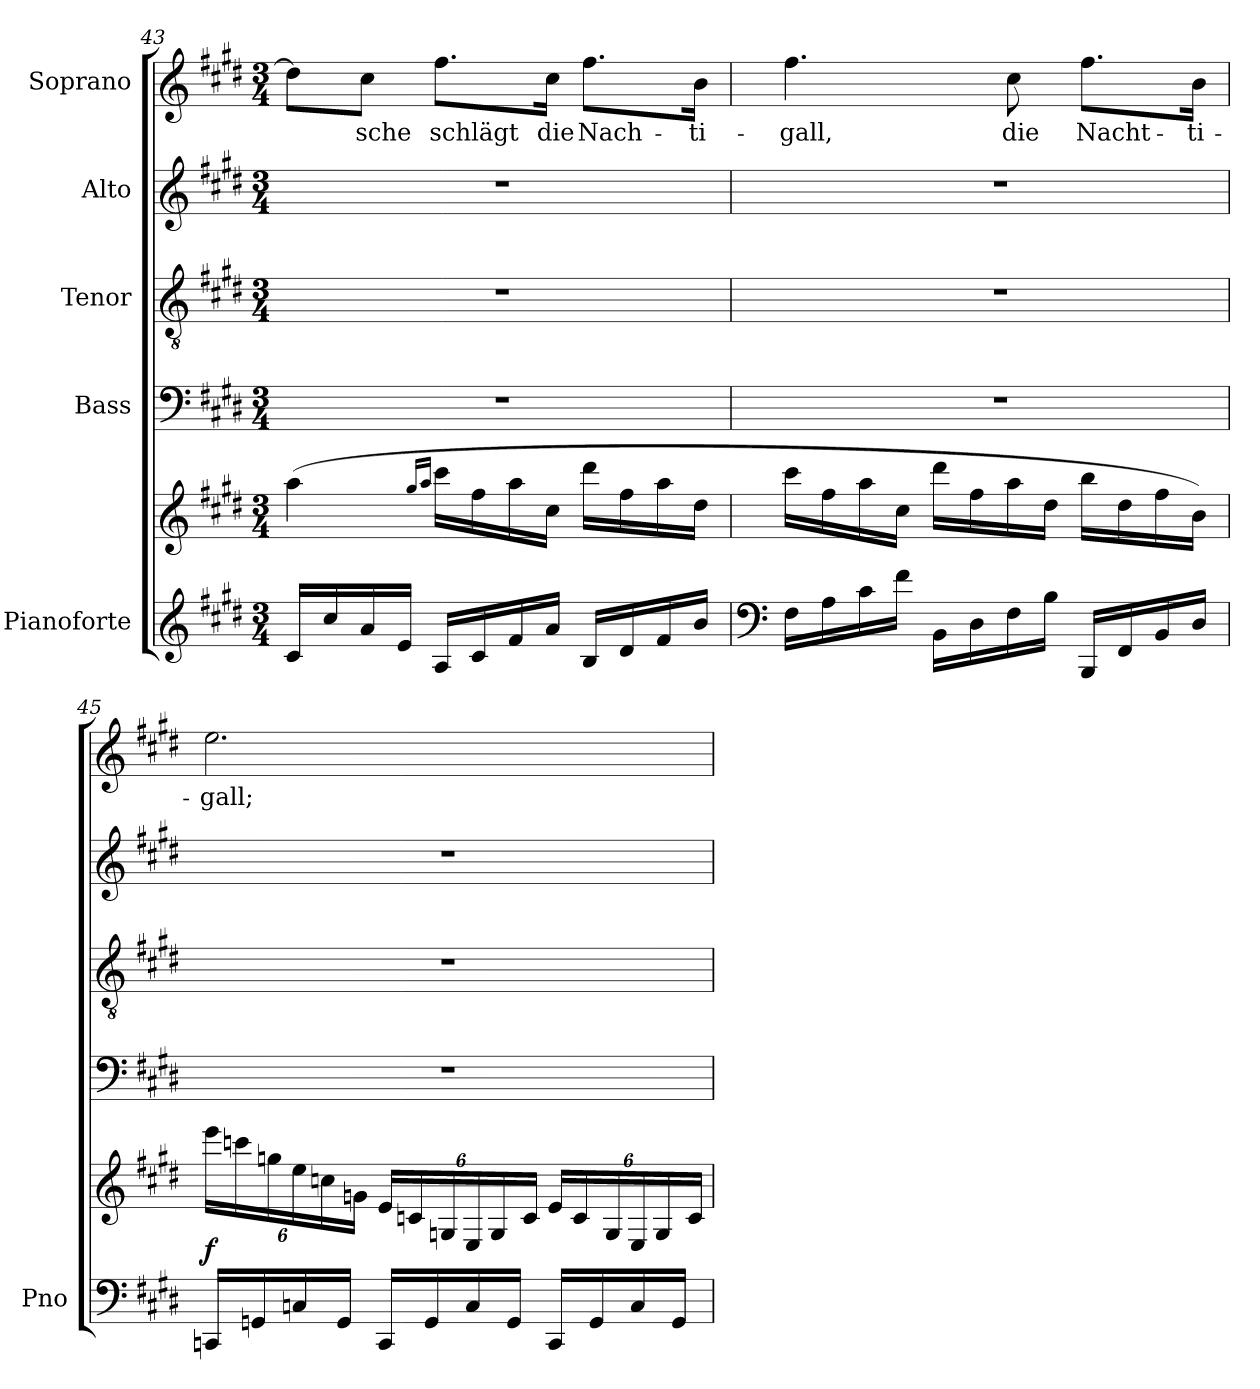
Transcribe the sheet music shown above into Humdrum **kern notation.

**kern	**kern	**dynam	**kern	**kern	**kern	**kern	**text
*part5	*part5	*part5	*part4	*part3	*part2	*part1	*part1
*staff6	*staff5	*staff5/6	*staff4	*staff3	*staff2	*staff1	*staff1
*I"Pianoforte	*	*	*I"Bass	*I"Tenor	*I"Alto	*I"Soprano	*
*I'Pno	*	*	*	*	*	*	*
*clefG2	*clefG2	*	*clefF4	*clefGv2	*clefG2	*clefG2	*
*k[f#c#g#d#]	*k[f#c#g#d#]	*	*k[f#c#g#d#]	*k[f#c#g#d#]	*k[f#c#g#d#]	*k[f#c#g#d#]	*
*M3/4	*M3/4	*	*M3/4	*M3/4	*M3/4	*M3/4	*
=43	=43	=43	=43	=43	=43	=43	=43
16c#/LL	(>4aa\	.	2.r	2.r	2.r	8dd#\L]	.
16cc#/	.	.	.	.	.	.	.
!	!	!	!	!	!	!	!LO:LY:b
16a/	.	.	.	.	.	8cc#\J	-sche
16e/JJ	.	.	.	.	.	.	.
.	16qgg#/LL	.	.	.	.	.	.
.	16qaa/JJ	.	.	.	.	.	.
!	!	!	!	!	!	!	!LO:LY:b
16A/LL	16ccc#\LL	.	.	.	.	8.ff#\L	schlägt
16c#/	16ff#\	.	.	.	.	.	.
16f#/	16aa\	.	.	.	.	.	.
!	!	!	!	!	!	!	!LO:LY:b
16a/JJ	16cc#\JJ	.	.	.	.	16cc#\Jk	die
!	!	!	!	!	!	!	!LO:LY:b
16B/LL	16ddd#\LL	.	.	.	.	8.ff#\L	Nach-
16d#/	16ff#\	.	.	.	.	.	.
16f#/	16aa\	.	.	.	.	.	.
!	!	!	!	!	!	!	!LO:LY:b
16b/JJ	16dd#\JJ	.	.	.	.	16b\Jk	-ti-
=44	=44	=44	=44	=44	=44	=44	=44
*clefF4	*	*	*	*	*	*	*
!	!	!	!	!	!	!	!LO:LY:b
16F#\LL	16ccc#\LL	.	2.r	2.r	2.r	4.ff#\	-gall,
16A\	16ff#\	.	.	.	.	.	.
16c#\	16aa\	.	.	.	.	.	.
16f#\JJ	16cc#\JJ	.	.	.	.	.	.
16BB\LL	16ddd#\LL	.	.	.	.	.	.
16D#\	16ff#\	.	.	.	.	.	.
!	!	!	!	!	!	!	!LO:LY:b
16F#\	16aa\	.	.	.	.	8cc#\	die
16B\JJ	16dd#\JJ	.	.	.	.	.	.
!	!	!	!	!	!	!	!LO:LY:b
16BBB/LL	16bb\LL	.	.	.	.	8.ff#\L	Nacht-
16FF#/	16dd#\	.	.	.	.	.	.
16BB/	16ff#\	.	.	.	.	.	.
!	!	!	!	!	!	!	!LO:LY:b
16D#/JJ	16b\JJ)	.	.	.	.	16b\Jk	-ti-
!!LO:PB:g=z
=45	=45	=45	=45	=45	=45	=45	=45
*	*Xbrackettup	*	*	*	*	*	*
!	!	!LO:DY:a=2	!	!	!	!	!LO:LY:b
16CCn/LL	24eee\LL	f	2.r	2.r	2.r	2.ee\	-gall;
.	24cccn\	.	.	.	.	.	.
16GGn/	.	.	.	.	.	.	.
.	24ggn\	.	.	.	.	.	.
16Cn/	24ee\	.	.	.	.	.	.
.	24ccn\	.	.	.	.	.	.
16GG/JJ	.	.	.	.	.	.	.
.	24gn\JJ	.	.	.	.	.	.
16CC/LL	24e/LL	.	.	.	.	.	.
.	24cn/	.	.	.	.	.	.
16GG/	.	.	.	.	.	.	.
.	24Gn/	.	.	.	.	.	.
16C/	24E/	.	.	.	.	.	.
.	24G/	.	.	.	.	.	.
16GG/JJ	.	.	.	.	.	.	.
.	24c/JJ	.	.	.	.	.	.
16CC/LL	24e/LL	.	.	.	.	.	.
.	24c/	.	.	.	.	.	.
16GG/	.	.	.	.	.	.	.
.	24G/	.	.	.	.	.	.
16C/	24E/	.	.	.	.	.	.
.	24G/	.	.	.	.	.	.
16GG/JJ	.	.	.	.	.	.	.
.	24c/JJ	.	.	.	.	.	.
=	=	=	=	=	=	=	=
*-	*-	*-	*-	*-	*-	*-	*-
